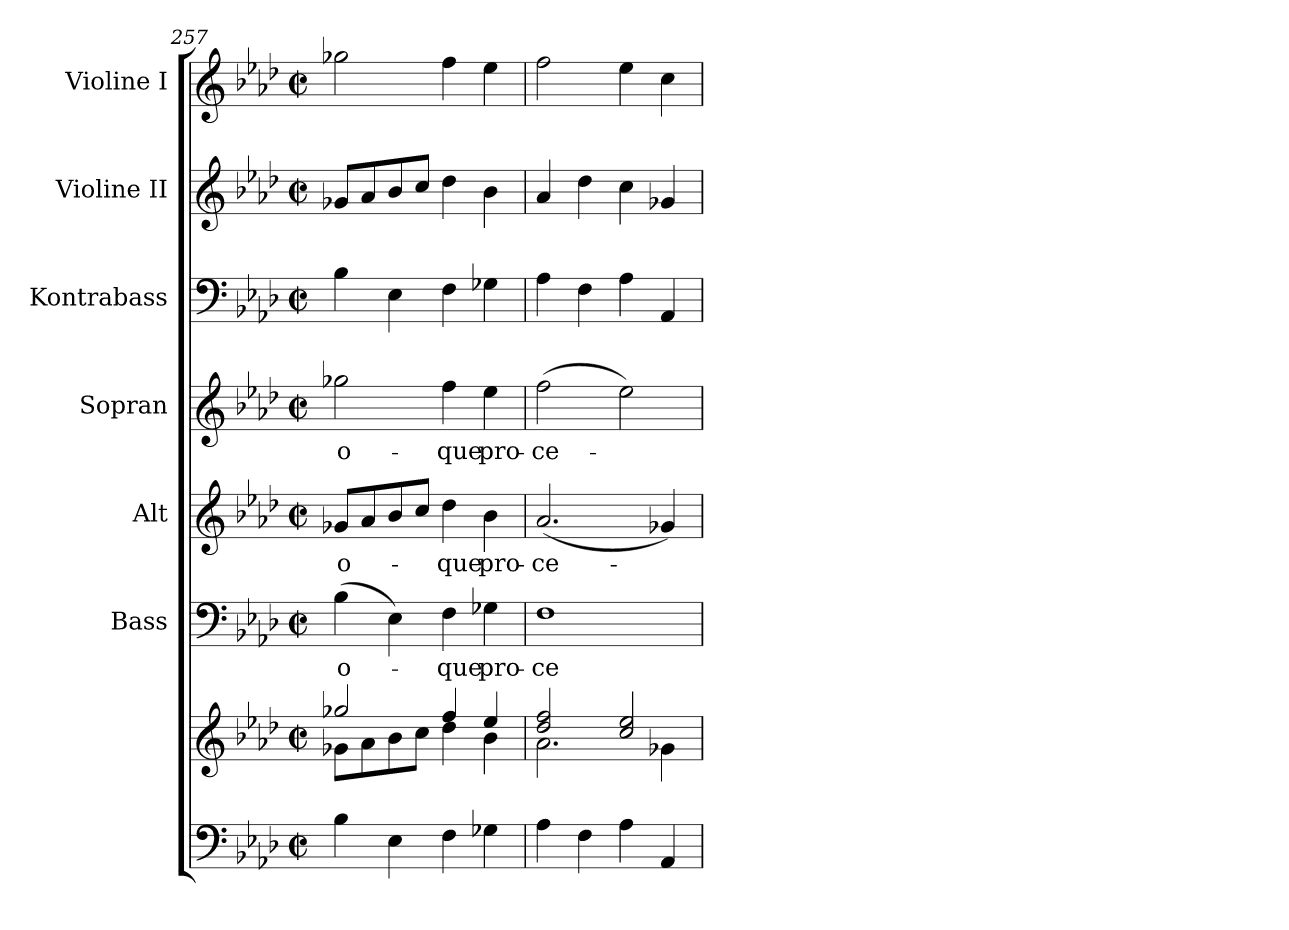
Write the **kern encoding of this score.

**kern	**kern	**kern	**text	**kern	**text	**kern	**text	**kern	**kern	**kern
*part7	*part7	*part6	*part6	*part5	*part5	*part4	*part4	*part3	*part2	*part1
*staff8	*staff7	*staff6	*staff6	*staff5	*staff5	*staff4	*staff4	*staff3	*staff2	*staff1
*	*	*I"Bass	*	*I"Alt	*	*I"Sopran	*	*I"Kontrabass	*I"Violine II	*I"Violine I
*	*	*I'B.	*	*I'A.	*	*I'S.	*	*I'Kb.	*I'Vl. II	*I'Vl. I
*clefF4	*clefG2	*clefF4	*	*clefG2	*	*clefG2	*	*clefF4	*clefG2	*clefG2
*	*	*	*	*	*	*	*	*ITrd7c12	*	*
*k[b-e-a-d-]	*k[b-e-a-d-]	*k[b-e-a-d-]	*	*k[b-e-a-d-]	*	*k[b-e-a-d-]	*	*k[b-e-a-d-]	*k[b-e-a-d-]	*k[b-e-a-d-]
*A-:	*A-:	*A-:	*	*A-:	*	*A-:	*	*A-:	*A-:	*A-:
*M2/2	*M2/2	*M2/2	*	*M2/2	*	*M2/2	*	*M2/2	*M2/2	*M2/2
*met(c|)	*met(c|)	*met(c|)	*	*met(c|)	*	*met(c|)	*	*met(c|)	*met(c|)	*met(c|)
=257	=257	=257	=257	=257	=257	=257	=257	=257	=257	=257
*	*^	*	*	*	*	*	*	*	*	*
!	!	!	!	!LO:LY:b	!	!LO:LY:b	!	!LO:LY:b	!	!	!
4B-\	2gg-X/	8g-X\L	(>4B-\	-o-	8g-X/L	-o-	2gg-X\	-o-	4BB-\	8g-X/L	2gg-X\
.	.	8a-\	.	.	8a-/	.	.	.	.	8a-/	.
4E-\	.	8b-\	4E-\)	.	8b-/	.	.	.	4EE-\	8b-/	.
.	.	8cc\J	.	.	8cc/J	.	.	.	.	8cc/J	.
!	!	!	!	!LO:LY:b	!	!LO:LY:b	!	!LO:LY:b	!	!	!
4F\	4ff/	4dd-\	4F\	-que	4dd-\	-que	4ff\	-que	4FF\	4dd-\	4ff\
!	!	!	!	!LO:LY:b	!	!LO:LY:b	!	!LO:LY:b	!	!	!
4G-X\	4ee-/	4b-\	4G-X\	pro-	4b-\	pro-	4ee-\	pro-	4GG-X\	4b-\	4ee-\
=258	=258	=258	=258	=258	=258	=258	=258	=258	=258	=258	=258
!	!	!	!	!LO:LY:b	!	!LO:LY:b	!	!LO:LY:b	!	!	!
4A-\	2dd-/ 2ff/	2.a-\	1F	-ce-	(<2.a-/	-ce-	(>2ff\	-ce-	4AA-\	4a-/	2ff\
4F\	.	.	.	.	.	.	.	.	4FF\	4dd-\	.
4A-\	2cc/ 2ee-/	.	.	.	.	.	2ee-\)	.	4AA-\	4cc\	4ee-\
4AA-/	.	4g-X\	.	.	4g-X/)	.	.	.	4AAA-/	4g-X/	4cc\
*	*v	*v	*	*	*	*	*	*	*	*	*
=	=	=	=	=	=	=	=	=	=	=
*-	*-	*-	*-	*-	*-	*-	*-	*-	*-	*-
